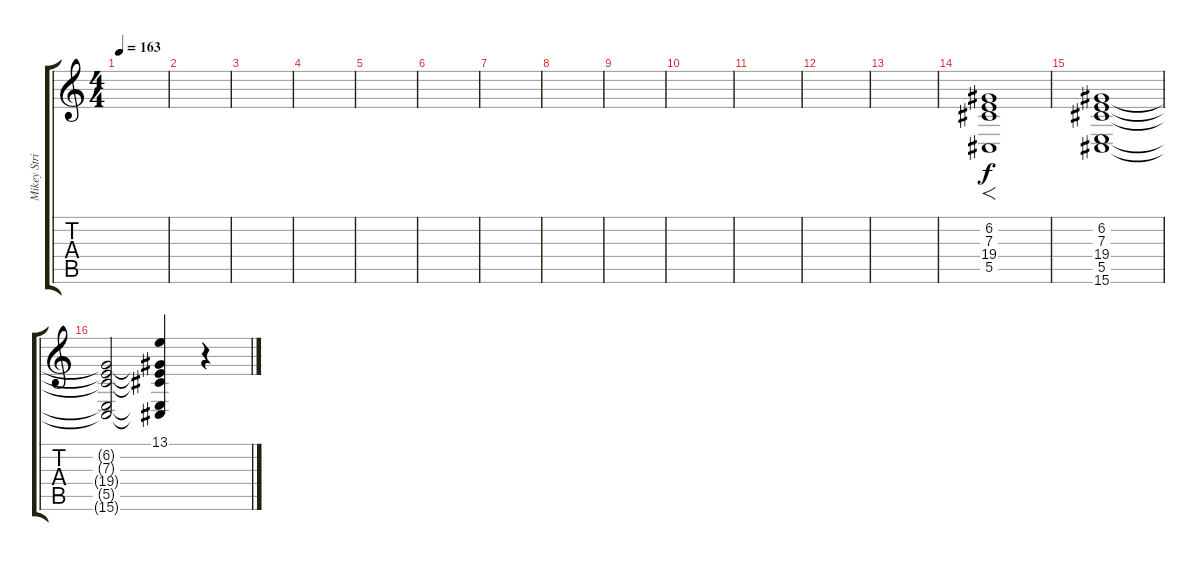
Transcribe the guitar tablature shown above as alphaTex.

\track ("Mikey Strings" "Mikey Stri") {instrument stringensemble1}
\staff {score tabs}
\tuning (Eb4 Bb3 Gb3 Db3 Ab2 Db2) {hide}
\ts (4 4)
\tempo 163
\clef g2
\ks c
|
|
|
|
|
|
|
|
|
|
|
|
|
(6.2 7.3 19.4 5.5).1{f} |
(6.2 7.3 19.4 5.5 15.6).1 |
(6.2{t} 7.3{t} 19.4{t} 5.5{t} 15.6{t}).2 (13.1 6.2{t} 7.3{t} 19.4{t} 5.5{t} 15.6{t}).4 r.4
